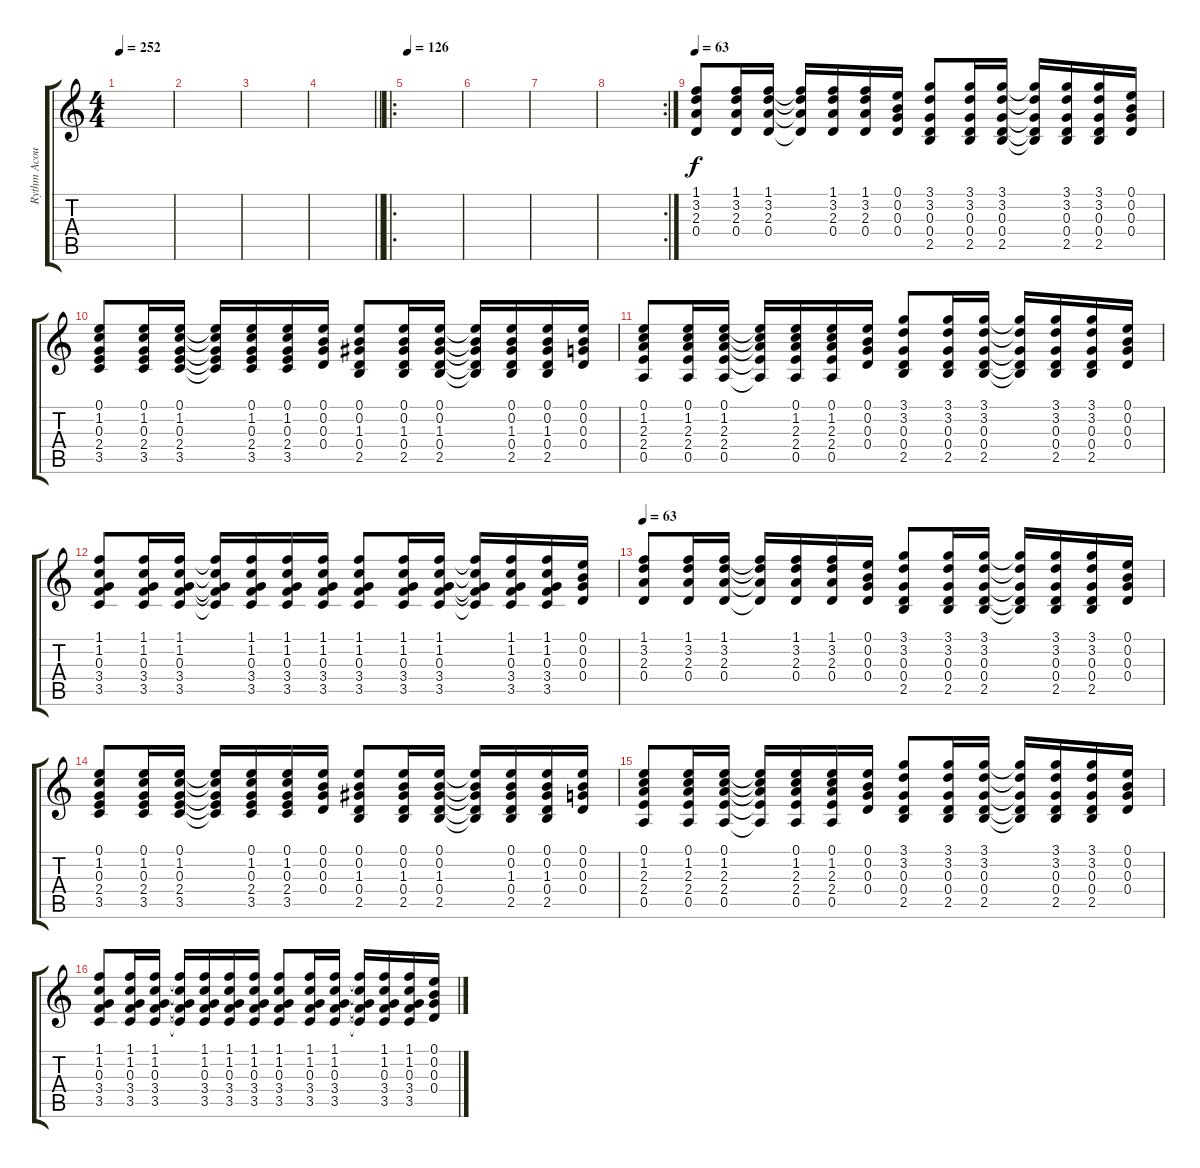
\track ("Rythm Acoustic" "Rythm Acou") {instrument acousticguitarnylon}
\staff {score tabs}
\tuning (E4 B3 G3 D3 A2 D2) {hide}
\ts (4 4)
\tempo 252
\clef g2
\ks c
|
|
|
\barLineRight lightlight
|
\ro
\tempo 126
|
|
|
\rc 2
|
\tempo 63
(1.1 3.2 2.3 0.4).8 (1.1 3.2 2.3 0.4).16 (1.1 3.2 2.3 0.4).16 (1.1{t} 3.2{t} 2.3{t} 0.4{t}).16 (1.1 3.2 2.3 0.4).16 (1.1 3.2 2.3 0.4).16 (0.1 0.2 0.3 0.4).16 (3.1 3.2 0.3 0.4 2.5).8 (3.1 3.2 0.3 0.4 2.5).16 (3.1 3.2 0.3 0.4 2.5).16 (3.1{t} 3.2{t} 0.3{t} 0.4{t} 2.5{t}).16 (3.1 3.2 0.3 0.4 2.5).16 (3.1 3.2 0.3 0.4 2.5).16 (0.1 0.2 0.3 0.4).16 |
(0.1 1.2 0.3 2.4 3.5).8 (0.1 1.2 0.3 2.4 3.5).16 (0.1 1.2 0.3 2.4 3.5).16 (0.1{t} 1.2{t} 0.3{t} 2.4{t} 3.5{t}).16 (0.1 1.2 0.3 2.4 3.5).16 (0.1 1.2 0.3 2.4 3.5).16 (0.1 0.2 0.3 0.4).16 (0.1 0.2 1.3 0.4 2.5).8 (0.1 0.2 1.3 0.4 2.5).16 (0.1 0.2 1.3 0.4 2.5).16 (0.1{t} 0.2{t} 1.3{t} 0.4{t} 2.5{t}).16 (0.1 0.2 1.3 0.4 2.5).16 (0.1 0.2 1.3 0.4 2.5).16 (0.1 0.2 0.3 0.4).16 |
(0.1 1.2 2.3 2.4 0.5).8 (0.1 1.2 2.3 2.4 0.5).16 (0.1 1.2 2.3 2.4 0.5).16 (0.1{t} 1.2{t} 2.3{t} 2.4{t} 0.5{t}).16 (0.1 1.2 2.3 2.4 0.5).16 (0.1 1.2 2.3 2.4 0.5).16 (0.1 0.2 0.3 0.4).16 (3.1 3.2 0.3 0.4 2.5).8 (3.1 3.2 0.3 0.4 2.5).16 (3.1 3.2 0.3 0.4 2.5).16 (3.1{t} 3.2{t} 0.3{t} 0.4{t} 2.5{t}).16 (3.1 3.2 0.3 0.4 2.5).16 (3.1 3.2 0.3 0.4 2.5).16 (0.1 0.2 0.3 0.4).16 |
(1.1 1.2 0.3 3.4 3.5).8 (1.1 1.2 0.3 3.4 3.5).16 (1.1 1.2 0.3 3.4 3.5).16 (1.1{t} 1.2{t} 0.3{t} 3.4{t} 3.5{t}).16 (1.1 1.2 0.3 3.4 3.5).16 (1.1 1.2 0.3 3.4 3.5).16 (1.1 1.2 0.3 3.4 3.5).16 (1.1 1.2 0.3 3.4 3.5).8 (1.1 1.2 0.3 3.4 3.5).16 (1.1 1.2 0.3 3.4 3.5).16 (1.1{t} 1.2{t} 0.3{t} 3.4{t} 3.5{t}).16 (1.1 1.2 0.3 3.4 3.5).16 (1.1 1.2 0.3 3.4 3.5).16 (0.1 0.2 0.3 0.4).16 |
\tempo 63
(1.1 3.2 2.3 0.4).8 (1.1 3.2 2.3 0.4).16 (1.1 3.2 2.3 0.4).16 (1.1{t} 3.2{t} 2.3{t} 0.4{t}).16 (1.1 3.2 2.3 0.4).16 (1.1 3.2 2.3 0.4).16 (0.1 0.2 0.3 0.4).16 (3.1 3.2 0.3 0.4 2.5).8 (3.1 3.2 0.3 0.4 2.5).16 (3.1 3.2 0.3 0.4 2.5).16 (3.1{t} 3.2{t} 0.3{t} 0.4{t} 2.5{t}).16 (3.1 3.2 0.3 0.4 2.5).16 (3.1 3.2 0.3 0.4 2.5).16 (0.1 0.2 0.3 0.4).16 |
(0.1 1.2 0.3 2.4 3.5).8 (0.1 1.2 0.3 2.4 3.5).16 (0.1 1.2 0.3 2.4 3.5).16 (0.1{t} 1.2{t} 0.3{t} 2.4{t} 3.5{t}).16 (0.1 1.2 0.3 2.4 3.5).16 (0.1 1.2 0.3 2.4 3.5).16 (0.1 0.2 0.3 0.4).16 (0.1 0.2 1.3 0.4 2.5).8 (0.1 0.2 1.3 0.4 2.5).16 (0.1 0.2 1.3 0.4 2.5).16 (0.1{t} 0.2{t} 1.3{t} 0.4{t} 2.5{t}).16 (0.1 0.2 1.3 0.4 2.5).16 (0.1 0.2 1.3 0.4 2.5).16 (0.1 0.2 0.3 0.4).16 |
(0.1 1.2 2.3 2.4 0.5).8 (0.1 1.2 2.3 2.4 0.5).16 (0.1 1.2 2.3 2.4 0.5).16 (0.1{t} 1.2{t} 2.3{t} 2.4{t} 0.5{t}).16 (0.1 1.2 2.3 2.4 0.5).16 (0.1 1.2 2.3 2.4 0.5).16 (0.1 0.2 0.3 0.4).16 (3.1 3.2 0.3 0.4 2.5).8 (3.1 3.2 0.3 0.4 2.5).16 (3.1 3.2 0.3 0.4 2.5).16 (3.1{t} 3.2{t} 0.3{t} 0.4{t} 2.5{t}).16 (3.1 3.2 0.3 0.4 2.5).16 (3.1 3.2 0.3 0.4 2.5).16 (0.1 0.2 0.3 0.4).16 |
(1.1 1.2 0.3 3.4 3.5).8 (1.1 1.2 0.3 3.4 3.5).16 (1.1 1.2 0.3 3.4 3.5).16 (1.1{t} 1.2{t} 0.3{t} 3.4{t} 3.5{t}).16 (1.1 1.2 0.3 3.4 3.5).16 (1.1 1.2 0.3 3.4 3.5).16 (1.1 1.2 0.3 3.4 3.5).16 (1.1 1.2 0.3 3.4 3.5).8 (1.1 1.2 0.3 3.4 3.5).16 (1.1 1.2 0.3 3.4 3.5).16 (1.1{t} 1.2{t} 0.3{t} 3.4{t} 3.5{t}).16 (1.1 1.2 0.3 3.4 3.5).16 (1.1 1.2 0.3 3.4 3.5).16 (0.1 0.2 0.3 0.4).16
